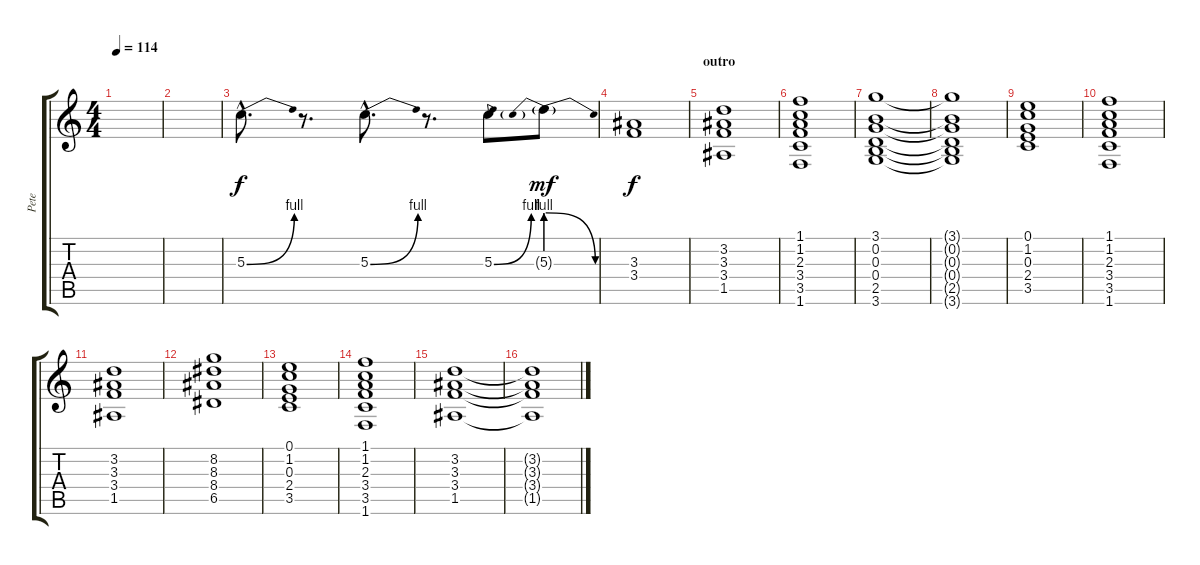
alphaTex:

\track ("Pete" "Pete") {instrument overdrivenguitar}
\staff {score tabs}
\tuning (E4 B3 G3 D3 A2 E2) {hide}
\ts (4 4)
\tempo 114
\clef g2
\ks c
|
|
5.3{be (bend 0 0 60 4) hac}.8{d} r.8{d} 5.3{be (bend 0 0 60 4) hac}.8{d} r.8{d} 5.3{be (bend 0 0 60 4)}.8 5.3{be (prebendrelease 0 4 60 0) g}.8{dy mf} |
(3.3 3.4).1{dy f} |
\section ("" "outro")
(3.2 3.3 3.4 1.5).1 |
(1.1 1.2 2.3 3.4 3.5 1.6).1 |
(3.1 0.2 0.3 0.4 2.5 3.6).1 |
(3.1{t} 0.2{t} 0.3{t} 0.4{t} 2.5{t} 3.6{t}).1 |
(0.1 1.2 0.3 2.4 3.5).1 |
(1.1 1.2 2.3 3.4 3.5 1.6).1 |
(3.2 3.3 3.4 1.5).1 |
(8.2 8.3 8.4 6.5).1 |
(0.1 1.2 0.3 2.4 3.5).1 |
(1.1 1.2 2.3 3.4 3.5 1.6).1 |
(3.2 3.3 3.4 1.5).1 |
(3.2{t} 3.3{t} 3.4{t} 1.5{t}).1
